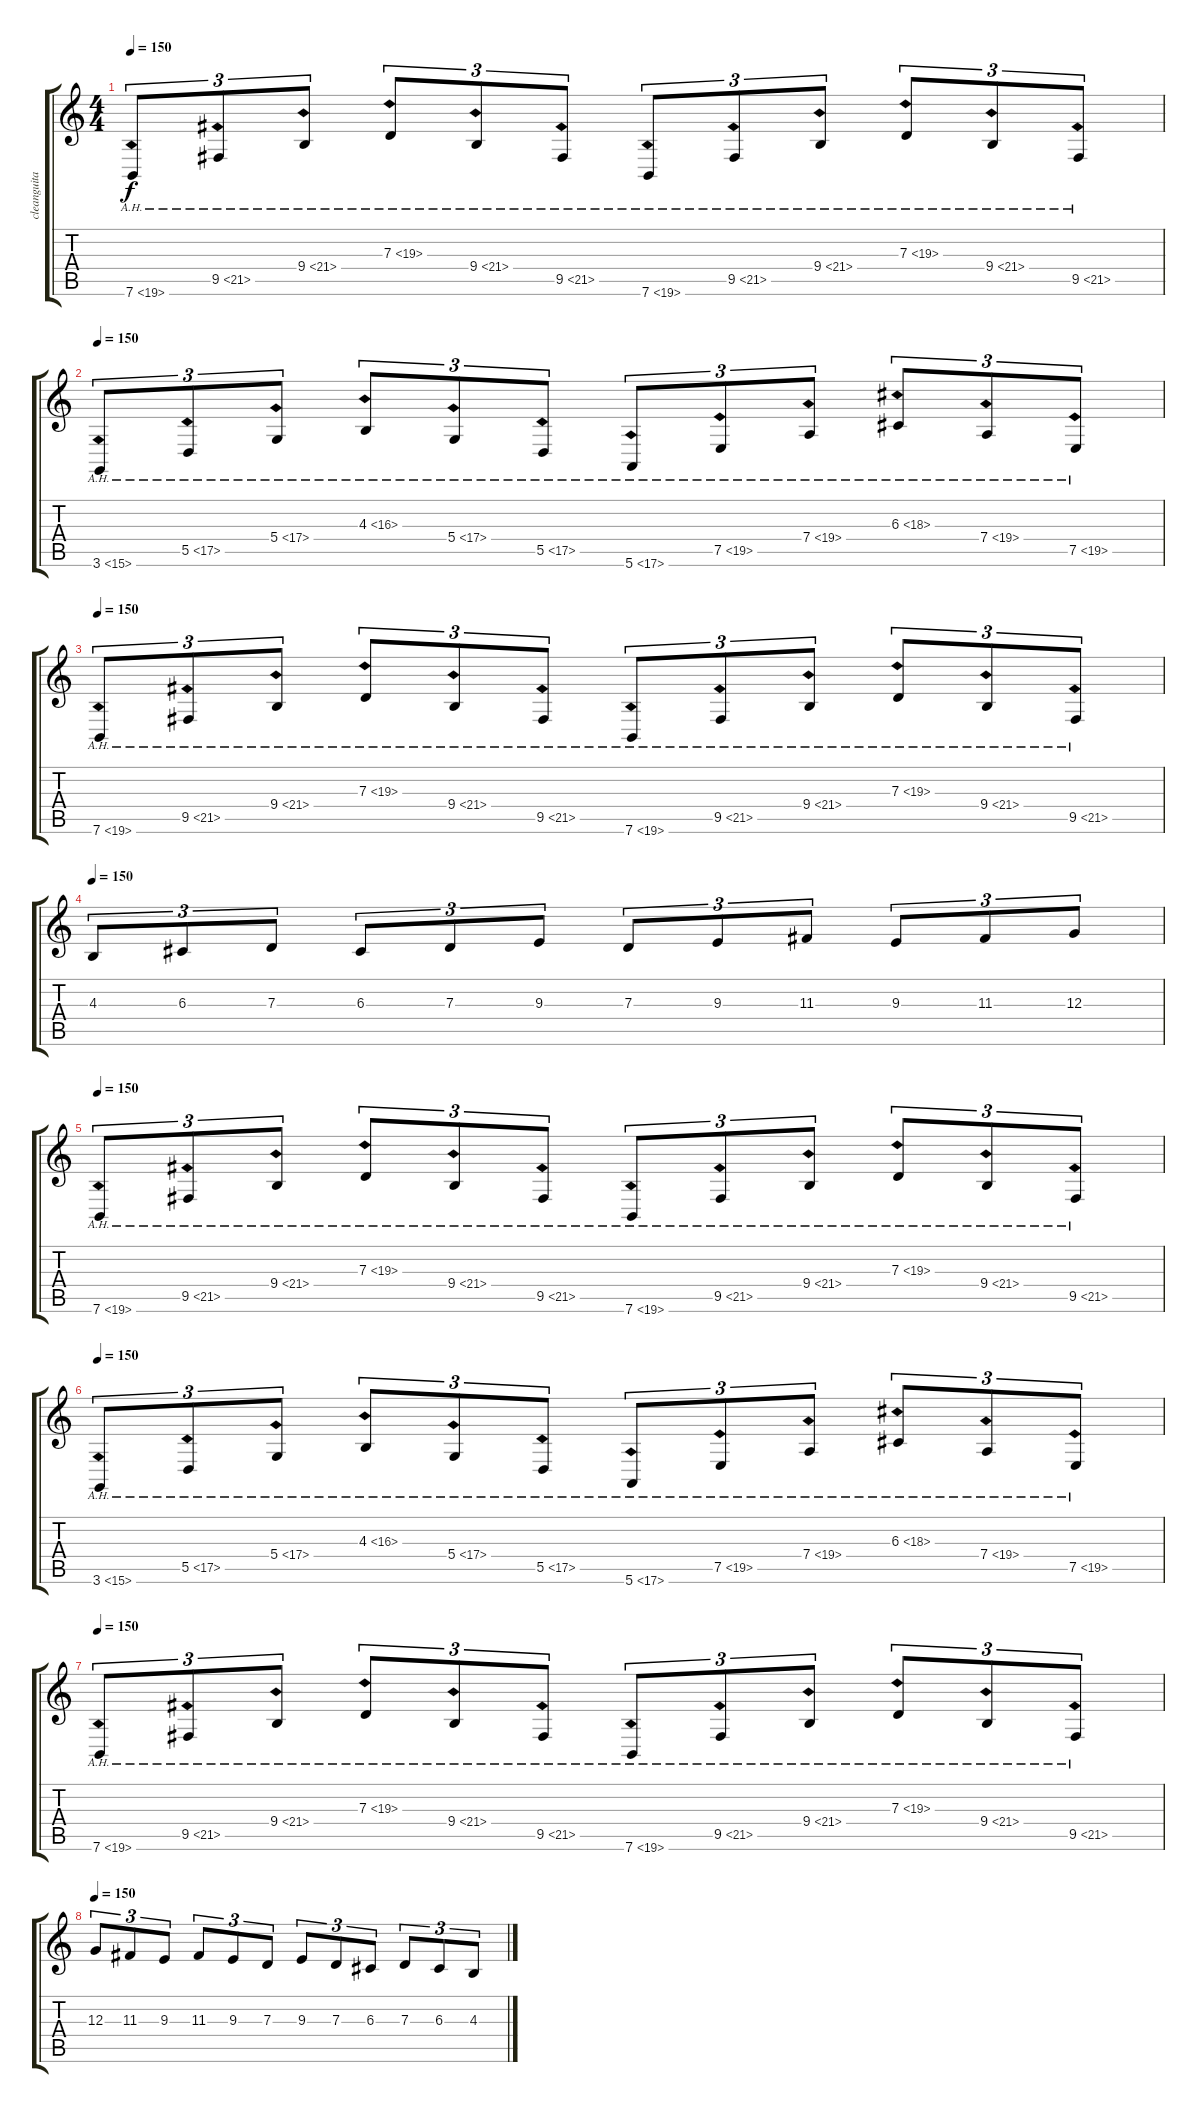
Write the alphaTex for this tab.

\track ("cleanguitar/Piano" "cleanguita") {instrument brightacousticpiano}
\staff {score tabs}
\tuning (E4 B3 G3 D3 A2 E2) {hide}
\ts (4 4)
\tempo 150
\clef g2
\ks c
7.6{ah 12}.8{tu (3 2) dy f} 9.5{ah 12}.8{tu (3 2)} 9.4{ah 12}.8{tu (3 2)} 7.3{ah 12}.8{tu (3 2)} 9.4{ah 12}.8{tu (3 2)} 9.5{ah 12}.8{tu (3 2)} 7.6{ah 12}.8{tu (3 2)} 9.5{ah 12}.8{tu (3 2)} 9.4{ah 12}.8{tu (3 2)} 7.3{ah 12}.8{tu (3 2)} 9.4{ah 12}.8{tu (3 2)} 9.5{ah 12}.8{tu (3 2)} |
\tempo 150
3.6{ah 12}.8{tu (3 2)} 5.5{ah 12}.8{tu (3 2)} 5.4{ah 12}.8{tu (3 2)} 4.3{ah 12}.8{tu (3 2)} 5.4{ah 12}.8{tu (3 2)} 5.5{ah 12}.8{tu (3 2)} 5.6{ah 12}.8{tu (3 2)} 7.5{ah 12}.8{tu (3 2)} 7.4{ah 12}.8{tu (3 2)} 6.3{ah 12}.8{tu (3 2)} 7.4{ah 12}.8{tu (3 2)} 7.5{ah 12}.8{tu (3 2)} |
\tempo 150
7.6{ah 12}.8{tu (3 2)} 9.5{ah 12}.8{tu (3 2)} 9.4{ah 12}.8{tu (3 2)} 7.3{ah 12}.8{tu (3 2)} 9.4{ah 12}.8{tu (3 2)} 9.5{ah 12}.8{tu (3 2)} 7.6{ah 12}.8{tu (3 2)} 9.5{ah 12}.8{tu (3 2)} 9.4{ah 12}.8{tu (3 2)} 7.3{ah 12}.8{tu (3 2)} 9.4{ah 12}.8{tu (3 2)} 9.5{ah 12}.8{tu (3 2)} |
\tempo 150
4.3.8{tu (3 2)} 6.3.8{tu (3 2)} 7.3.8{tu (3 2)} 6.3.8{tu (3 2)} 7.3.8{tu (3 2)} 9.3.8{tu (3 2)} 7.3.8{tu (3 2)} 9.3.8{tu (3 2)} 11.3.8{tu (3 2)} 9.3.8{tu (3 2)} 11.3.8{tu (3 2)} 12.3.8{tu (3 2)} |
\tempo 150
7.6{ah 12}.8{tu (3 2)} 9.5{ah 12}.8{tu (3 2)} 9.4{ah 12}.8{tu (3 2)} 7.3{ah 12}.8{tu (3 2)} 9.4{ah 12}.8{tu (3 2)} 9.5{ah 12}.8{tu (3 2)} 7.6{ah 12}.8{tu (3 2)} 9.5{ah 12}.8{tu (3 2)} 9.4{ah 12}.8{tu (3 2)} 7.3{ah 12}.8{tu (3 2)} 9.4{ah 12}.8{tu (3 2)} 9.5{ah 12}.8{tu (3 2)} |
\tempo 150
3.6{ah 12}.8{tu (3 2)} 5.5{ah 12}.8{tu (3 2)} 5.4{ah 12}.8{tu (3 2)} 4.3{ah 12}.8{tu (3 2)} 5.4{ah 12}.8{tu (3 2)} 5.5{ah 12}.8{tu (3 2)} 5.6{ah 12}.8{tu (3 2)} 7.5{ah 12}.8{tu (3 2)} 7.4{ah 12}.8{tu (3 2)} 6.3{ah 12}.8{tu (3 2)} 7.4{ah 12}.8{tu (3 2)} 7.5{ah 12}.8{tu (3 2)} |
\tempo 150
7.6{ah 12}.8{tu (3 2)} 9.5{ah 12}.8{tu (3 2)} 9.4{ah 12}.8{tu (3 2)} 7.3{ah 12}.8{tu (3 2)} 9.4{ah 12}.8{tu (3 2)} 9.5{ah 12}.8{tu (3 2)} 7.6{ah 12}.8{tu (3 2)} 9.5{ah 12}.8{tu (3 2)} 9.4{ah 12}.8{tu (3 2)} 7.3{ah 12}.8{tu (3 2)} 9.4{ah 12}.8{tu (3 2)} 9.5{ah 12}.8{tu (3 2)} |
\tempo 150
12.3.8{tu (3 2)} 11.3.8{tu (3 2)} 9.3.8{tu (3 2)} 11.3.8{tu (3 2)} 9.3.8{tu (3 2)} 7.3.8{tu (3 2)} 9.3.8{tu (3 2)} 7.3.8{tu (3 2)} 6.3.8{tu (3 2)} 7.3.8{tu (3 2)} 6.3.8{tu (3 2)} 4.3.8{tu (3 2)}
